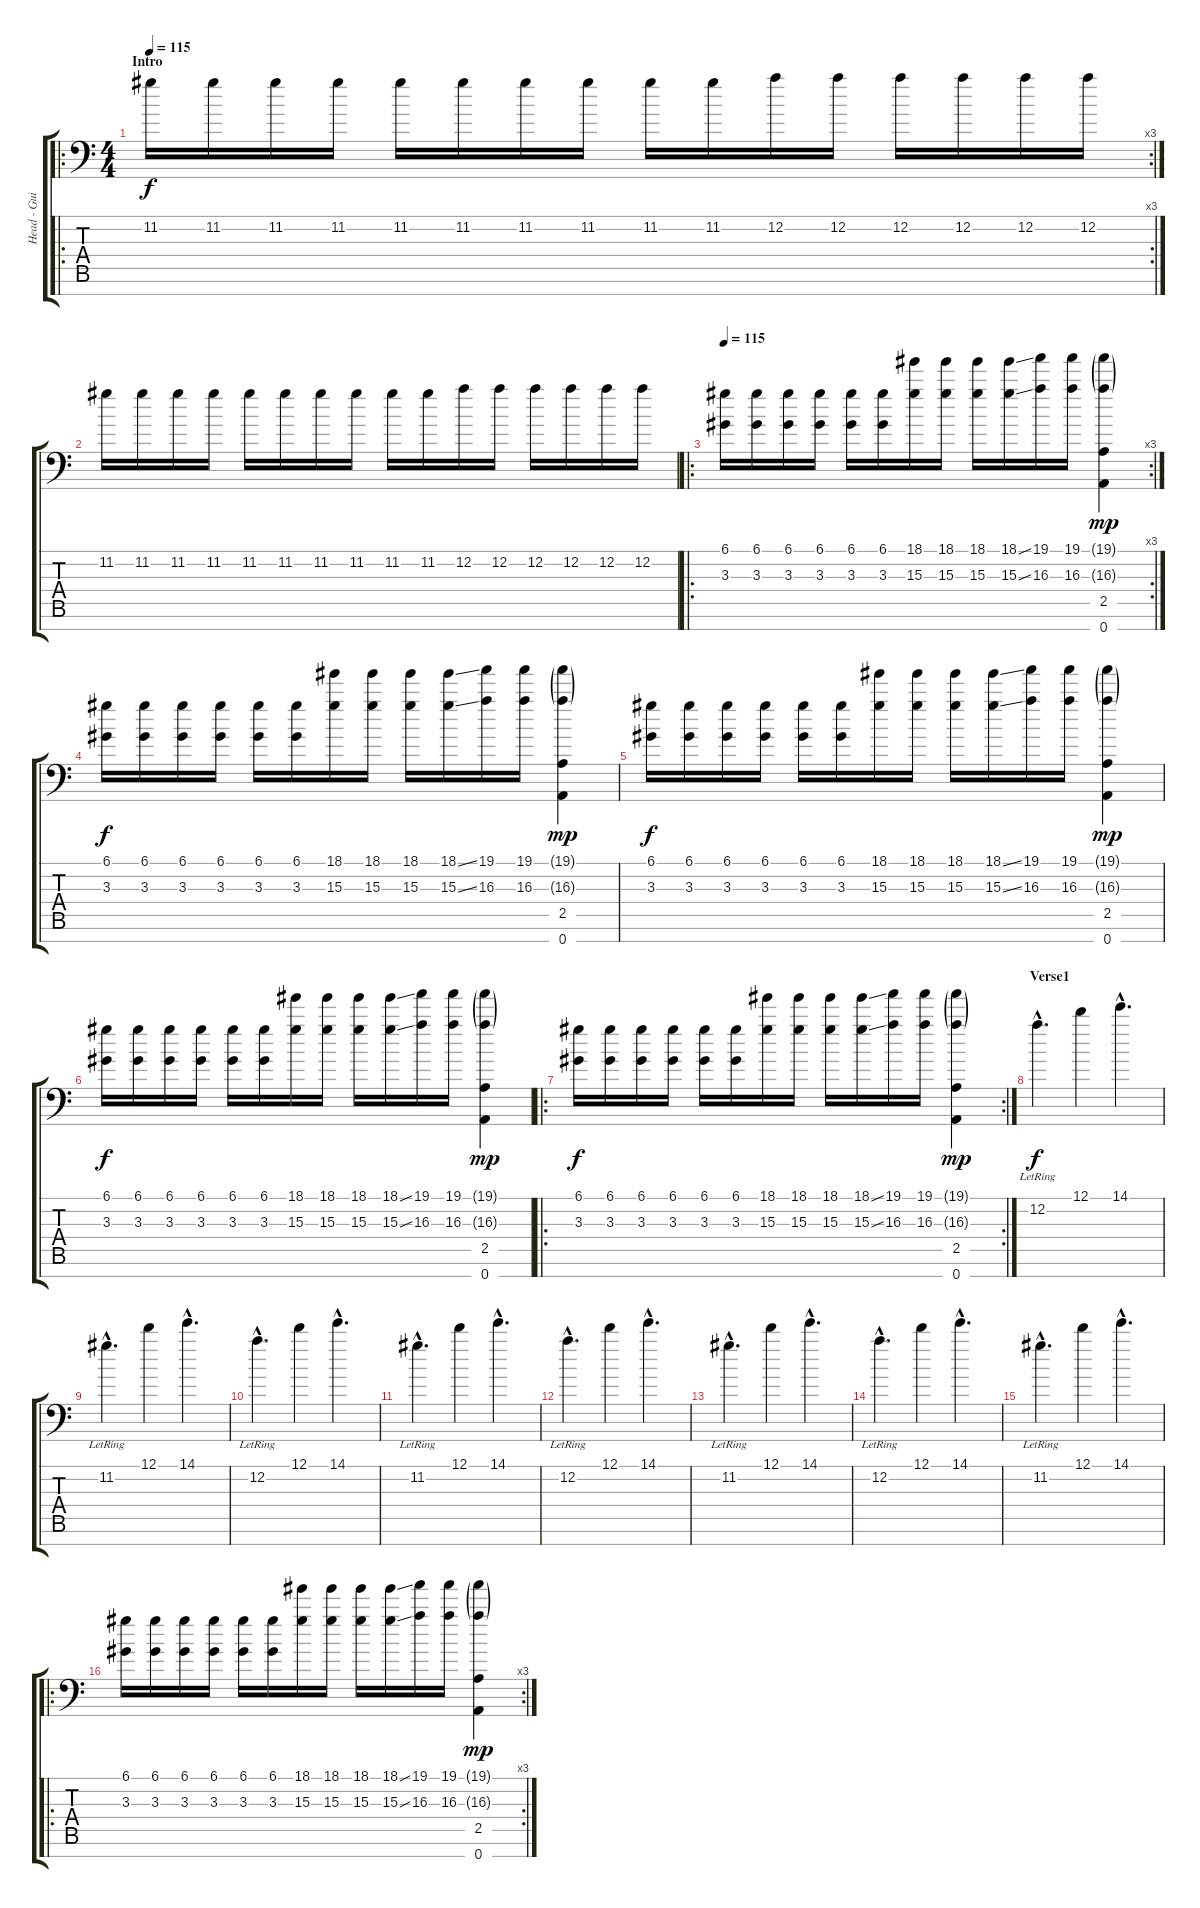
\track ("Head - Guitar" "Head - Gui") {instrument overdrivenguitar}
\staff {score tabs}
\tuning (D4 A3 F3 C3 G2 D2 A1) {hide}
\ro
\rc 3
\ts (4 4)
\section ("" "Intro")
\tempo 115
\clef f4
\ks c
11.2.16{dy f volume 13 instrument synthstrings1} 11.2.16 11.2.16 11.2.16 11.2.16 11.2.16 11.2.16 11.2.16 11.2.16 11.2.16 12.2.16 12.2.16 12.2.16 12.2.16 12.2.16 12.2.16 |
11.2.16 11.2.16 11.2.16 11.2.16 11.2.16 11.2.16 11.2.16 11.2.16 11.2.16 11.2.16 12.2.16 12.2.16 12.2.16 12.2.16 12.2.16 12.2.16 |
\ro
\rc 3
\tempo 115
(6.1 3.3).16{volume 13 instrument overdrivenguitar} (6.1 3.3).16 (6.1 3.3).16 (6.1 3.3).16 (6.1 3.3).16 (6.1 3.3).16 (18.1 15.3).16 (18.1 15.3).16 (18.1 15.3).16 (18.1{ss} 15.3{ss}).16 (19.1 16.3).16 (19.1 16.3).16 (19.1{g} 16.3{g} 2.5 0.7).4{dy mp} |
(6.1 3.3).16{dy f} (6.1 3.3).16 (6.1 3.3).16 (6.1 3.3).16 (6.1 3.3).16 (6.1 3.3).16 (18.1 15.3).16 (18.1 15.3).16 (18.1 15.3).16 (18.1{ss} 15.3{ss}).16 (19.1 16.3).16 (19.1 16.3).16 (19.1{g} 16.3{g} 2.5 0.7).4{dy mp} |
(6.1 3.3).16{dy f} (6.1 3.3).16 (6.1 3.3).16 (6.1 3.3).16 (6.1 3.3).16 (6.1 3.3).16 (18.1 15.3).16 (18.1 15.3).16 (18.1 15.3).16 (18.1{ss} 15.3{ss}).16 (19.1 16.3).16 (19.1 16.3).16 (19.1{g} 16.3{g} 2.5 0.7).4{dy mp} |
(6.1 3.3).16{dy f} (6.1 3.3).16 (6.1 3.3).16 (6.1 3.3).16 (6.1 3.3).16 (6.1 3.3).16 (18.1 15.3).16 (18.1 15.3).16 (18.1 15.3).16 (18.1{ss} 15.3{ss}).16 (19.1 16.3).16 (19.1 16.3).16 (19.1{g} 16.3{g} 2.5 0.7).4{dy mp} |
\ro
\rc 2
(6.1 3.3).16{dy f} (6.1 3.3).16 (6.1 3.3).16 (6.1 3.3).16 (6.1 3.3).16 (6.1 3.3).16 (18.1 15.3).16 (18.1 15.3).16 (18.1 15.3).16 (18.1{ss} 15.3{ss}).16 (19.1 16.3).16 (19.1 16.3).16 (19.1{g} 16.3{g} 2.5 0.7).4{dy mp} |
\section ("" "Verse1")
12.2{hac lr}.4{d dy f volume 8 instrument distortionguitar} 12.1.4 14.1{hac}.4{d} |
11.2{hac lr}.4{d} 12.1.4 14.1{hac}.4{d} |
12.2{hac lr}.4{d} 12.1.4 14.1{hac}.4{d} |
11.2{hac lr}.4{d} 12.1.4 14.1{hac}.4{d} |
12.2{hac lr}.4{d} 12.1.4 14.1{hac}.4{d} |
11.2{hac lr}.4{d} 12.1.4 14.1{hac}.4{d} |
12.2{hac lr}.4{d} 12.1.4 14.1{hac}.4{d} |
11.2{hac lr}.4{d} 12.1.4 14.1{hac}.4{d} |
\ro
\rc 3
(6.1 3.3).16{volume 13 instrument overdrivenguitar} (6.1 3.3).16 (6.1 3.3).16 (6.1 3.3).16 (6.1 3.3).16 (6.1 3.3).16 (18.1 15.3).16 (18.1 15.3).16 (18.1 15.3).16 (18.1{ss} 15.3{ss}).16 (19.1 16.3).16 (19.1 16.3).16 (19.1{g} 16.3{g} 2.5 0.7).4{dy mp}
